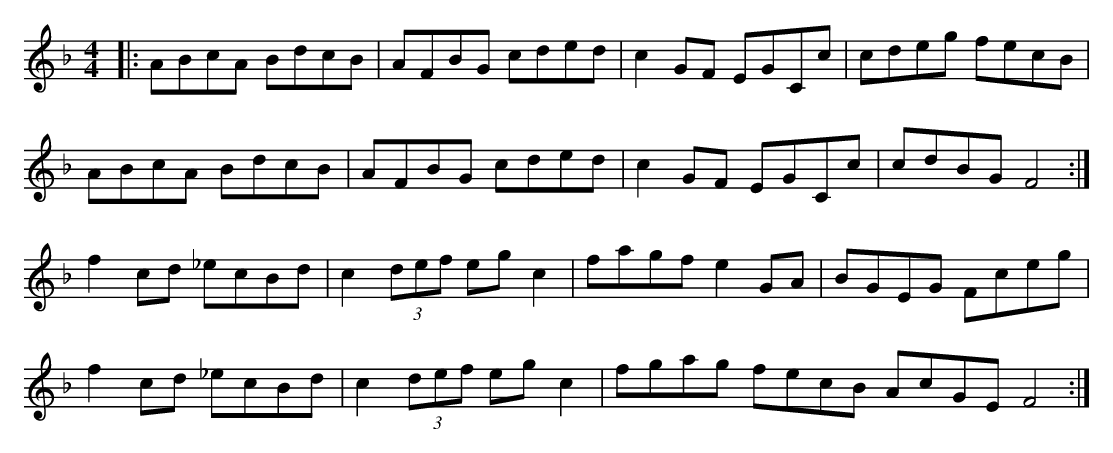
X:1
M:4/4
K:F
|:ABcA BdcB|AFBG cded|c2 GF EGCc|cdeg fecB|
ABcA BdcB|AFBG cded|c2 GF EGCc|cdBG F4:|
 f2 cd _ecBd| c2 (3def eg c2|fagf e2 GA|BGEG Fceg|
 f2 cd _ecBd| c2 (3def eg c2|fgag fecB AcGE F4:|
